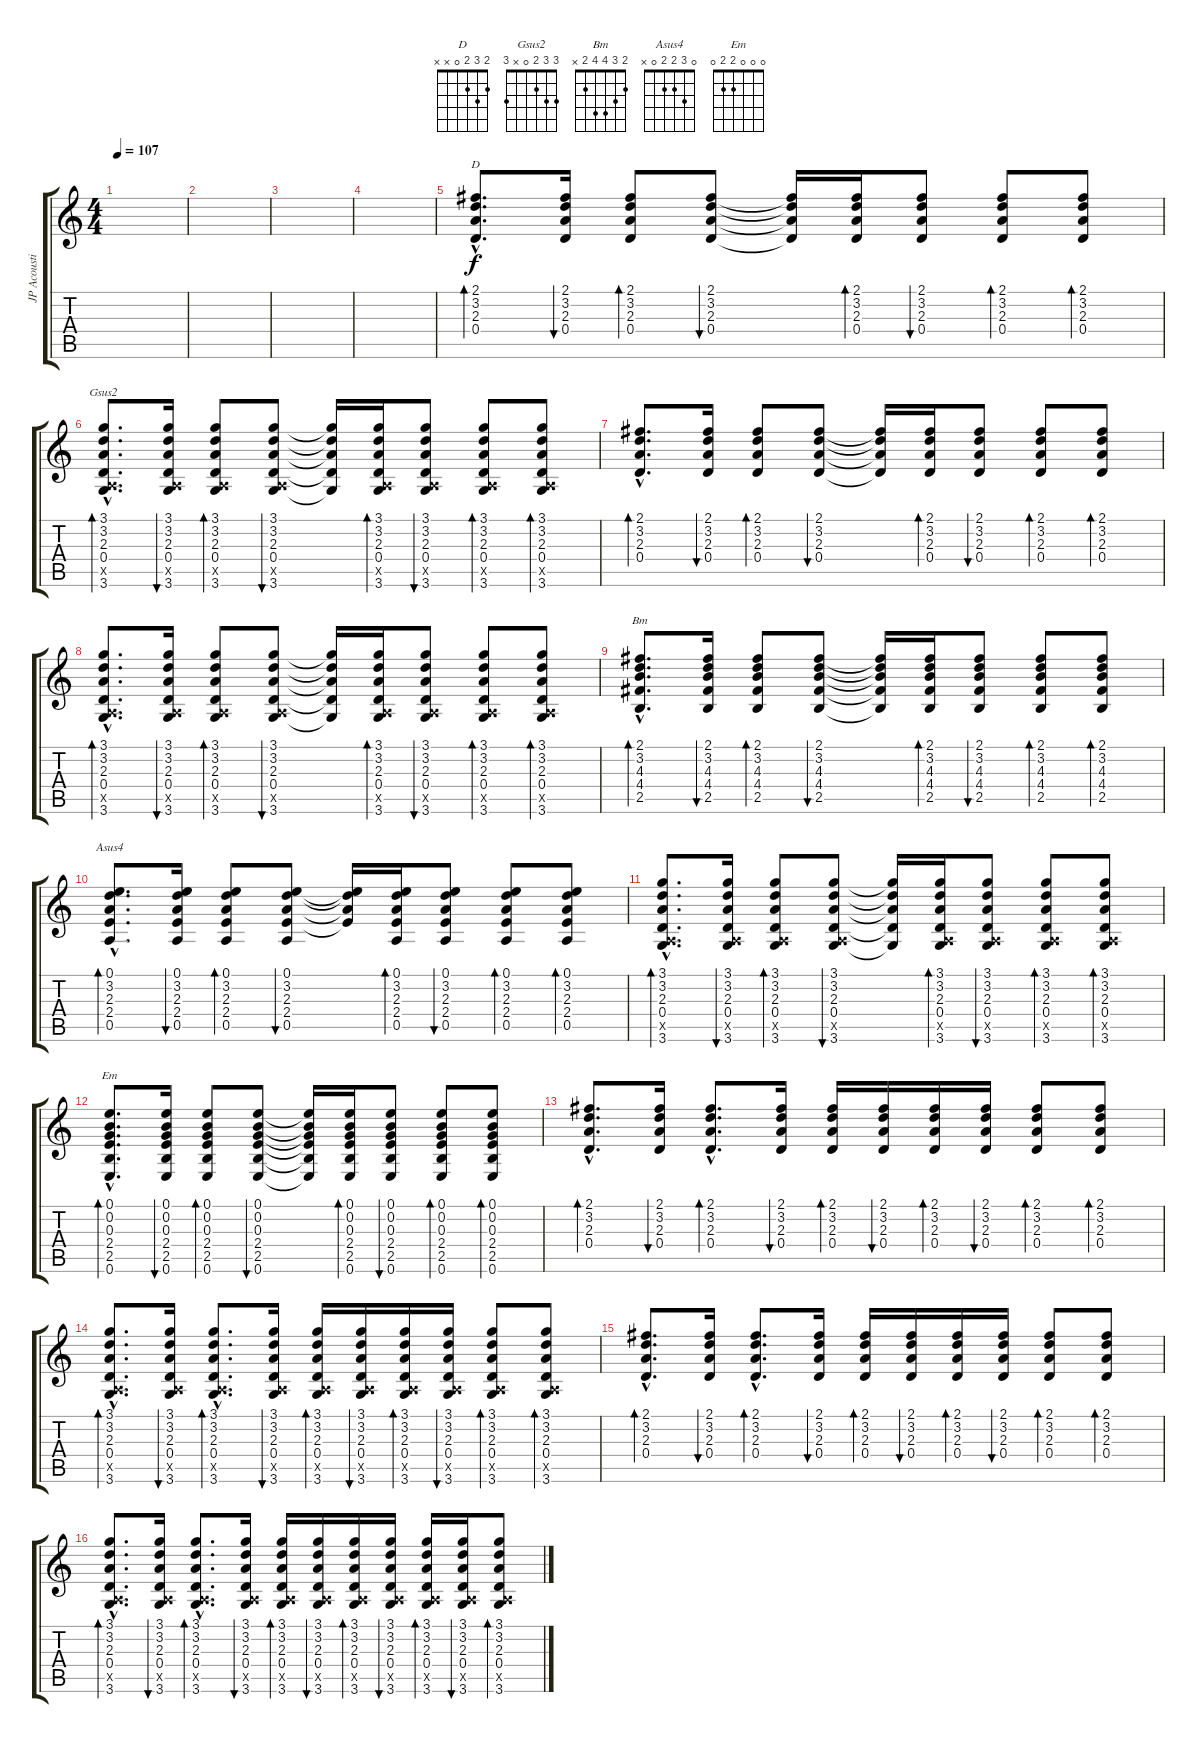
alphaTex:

\track ("JP Acoustic" "JP Acousti") {instrument acousticguitarsteel}
\staff {score tabs}
\tuning (E4 B3 G3 D3 A2 E2) {hide}
\chord ("D" 2 3 2 0 x x)
\chord ("Gsus2" 3 3 2 0 x 3)
\chord ("Bm" 2 3 4 4 2 x)
\chord ("Asus4" 0 3 2 2 0 x)
\chord ("Em" 0 0 0 2 2 0)
\ts (4 4)
\tempo 107
\clef g2
\ks c
|
|
|
|
(2.1{hac} 3.2{hac} 2.3{hac} 0.4{hac}).8{d bd 60 ch "D"} (2.1 3.2 2.3 0.4).16{bu 60} (2.1 3.2 2.3 0.4).8{bd 60} (2.1 3.2 2.3 0.4).8{bu 60} (2.1{t} 3.2{t} 2.3{t} 0.4{t}).16 (2.1 3.2 2.3 0.4).16{bd 60} (2.1 3.2 2.3 0.4).8{bu 60} (2.1 3.2 2.3 0.4).8{bd 60} (2.1 3.2 2.3 0.4).8{bd 60} |
(3.1{hac} 3.2{hac} 2.3{hac} 0.4{hac} 0.5{hac x} 3.6{hac}).8{d bd 60 ch "Gsus2"} (3.1 3.2 2.3 0.4 0.5{x} 3.6).16{bu 60} (3.1 3.2 2.3 0.4 0.5{x} 3.6).8{bd 60} (3.1 3.2 2.3 0.4 0.5{x} 3.6).8{bu 60} (3.1{t} 3.2{t} 2.3{t} 0.4{t} 3.6{t}).16 (3.1 3.2 2.3 0.4 0.5{x} 3.6).16{bd 60} (3.1 3.2 2.3 0.4 0.5{x} 3.6).8{bu 60} (3.1 3.2 2.3 0.4 0.5{x} 3.6).8{bd 60} (3.1 3.2 2.3 0.4 0.5{x} 3.6).8{bd 60} |
(2.1{hac} 3.2{hac} 2.3{hac} 0.4{hac}).8{d bd 60} (2.1 3.2 2.3 0.4).16{bu 60} (2.1 3.2 2.3 0.4).8{bd 60} (2.1 3.2 2.3 0.4).8{bu 60} (2.1{t} 3.2{t} 2.3{t} 0.4{t}).16 (2.1 3.2 2.3 0.4).16{bd 60} (2.1 3.2 2.3 0.4).8{bu 60} (2.1 3.2 2.3 0.4).8{bd 60} (2.1 3.2 2.3 0.4).8{bd 60} |
(3.1{hac} 3.2{hac} 2.3{hac} 0.4{hac} 0.5{hac x} 3.6{hac}).8{d bd 60} (3.1 3.2 2.3 0.4 0.5{x} 3.6).16{bu 60} (3.1 3.2 2.3 0.4 0.5{x} 3.6).8{bd 60} (3.1 3.2 2.3 0.4 0.5{x} 3.6).8{bu 60} (3.1{t} 3.2{t} 2.3{t} 0.4{t} 3.6{t}).16 (3.1 3.2 2.3 0.4 0.5{x} 3.6).16{bd 60} (3.1 3.2 2.3 0.4 0.5{x} 3.6).8{bu 60} (3.1 3.2 2.3 0.4 0.5{x} 3.6).8{bd 60} (3.1 3.2 2.3 0.4 0.5{x} 3.6).8{bd 60} |
(2.1{hac} 3.2{hac} 4.3{hac} 4.4{hac} 2.5{hac}).8{d bd 60 ch "Bm"} (2.1 3.2 4.3 4.4 2.5).16{bu 60} (2.1 3.2 4.3 4.4 2.5).8{bd 60} (2.1 3.2 4.3 4.4 2.5).8{bu 60} (2.1{t} 3.2{t} 4.3{t} 4.4{t} 2.5{t}).16 (2.1 3.2 4.3 4.4 2.5).16{bd 60} (2.1 3.2 4.3 4.4 2.5).8{bu 60} (2.1 3.2 4.3 4.4 2.5).8{bd 60} (2.1 3.2 4.3 4.4 2.5).8{bd 60} |
(0.1{hac} 3.2{hac} 2.3{hac} 2.4{hac} 0.5{hac}).8{d bd 60 ch "Asus4"} (0.1 3.2 2.3 2.4 0.5).16{bu 60} (0.1 3.2 2.3 2.4 0.5).8{bd 60} (0.1 3.2 2.3 2.4 0.5).8{bu 60} (0.1{t} 3.2{t} 2.3{t} 2.4{t}).16 (0.1 3.2 2.3 2.4 0.5).16{bd 60} (0.1 3.2 2.3 2.4 0.5).8{bu 60} (0.1 3.2 2.3 2.4 0.5).8{bd 60} (0.1 3.2 2.3 2.4 0.5).8{bd 60} |
(3.1{hac} 3.2{hac} 2.3{hac} 0.4{hac} 0.5{hac x} 3.6{hac}).8{d bd 60} (3.1 3.2 2.3 0.4 0.5{x} 3.6).16{bu 60} (3.1 3.2 2.3 0.4 0.5{x} 3.6).8{bd 60} (3.1 3.2 2.3 0.4 0.5{x} 3.6).8{bu 60} (3.1{t} 3.2{t} 2.3{t} 0.4{t} 3.6{t}).16 (3.1 3.2 2.3 0.4 0.5{x} 3.6).16{bd 60} (3.1 3.2 2.3 0.4 0.5{x} 3.6).8{bu 60} (3.1 3.2 2.3 0.4 0.5{x} 3.6).8{bd 60} (3.1 3.2 2.3 0.4 0.5{x} 3.6).8{bd 60} |
(0.1{hac} 0.2{hac} 0.3{hac} 2.4{hac} 2.5{hac} 0.6{hac}).8{d bd 60 ch "Em"} (0.1 0.2 0.3 2.4 2.5 0.6).16{bu 60} (0.1 0.2 0.3 2.4 2.5 0.6).8{bd 60} (0.1 0.2 0.3 2.4 2.5 0.6).8{bu 60} (0.1{t} 0.2{t} 0.3{t} 2.4{t} 2.5{t} 0.6{t}).16 (0.1 0.2 0.3 2.4 2.5 0.6).16{bd 60} (0.1 0.2 0.3 2.4 2.5 0.6).8{bu 60} (0.1 0.2 0.3 2.4 2.5 0.6).8{bd 60} (0.1 0.2 0.3 2.4 2.5 0.6).8{bd 60} |
(2.1{hac} 3.2{hac} 2.3{hac} 0.4{hac}).8{d bd 60} (2.1 3.2 2.3 0.4).16{bu 60} (2.1{hac} 3.2{hac} 2.3{hac} 0.4{hac}).8{d bd 60} (2.1 3.2 2.3 0.4).16{bu 60} (2.1 3.2 2.3 0.4).16{bd 60} (2.1 3.2 2.3 0.4).16{bu 60} (2.1 3.2 2.3 0.4).16{bd 60} (2.1 3.2 2.3 0.4).16{bu 60} (2.1 3.2 2.3 0.4).8{bd 60} (2.1 3.2 2.3 0.4).8{bd 60} |
(3.1{hac} 3.2{hac} 2.3{hac} 0.4{hac} 0.5{hac x} 3.6{hac}).8{d bd 60} (3.1 3.2 2.3 0.4 0.5{x} 3.6).16{bu 60} (3.1{hac} 3.2{hac} 2.3{hac} 0.4{hac} 0.5{hac x} 3.6{hac}).8{d bd 60} (3.1 3.2 2.3 0.4 0.5{x} 3.6).16{bu 60} (3.1 3.2 2.3 0.4 0.5{x} 3.6).16{bd 60} (3.1 3.2 2.3 0.4 0.5{x} 3.6).16{bu 60} (3.1 3.2 2.3 0.4 0.5{x} 3.6).16{bd 60} (3.1 3.2 2.3 0.4 0.5{x} 3.6).16{bu 60} (3.1 3.2 2.3 0.4 0.5{x} 3.6).8{bd 60} (3.1 3.2 2.3 0.4 0.5{x} 3.6).8{bd 60} |
(2.1{hac} 3.2{hac} 2.3{hac} 0.4{hac}).8{d bd 60} (2.1 3.2 2.3 0.4).16{bu 60} (2.1{hac} 3.2{hac} 2.3{hac} 0.4{hac}).8{d bd 60} (2.1 3.2 2.3 0.4).16{bu 60} (2.1 3.2 2.3 0.4).16{bd 60} (2.1 3.2 2.3 0.4).16{bu 60} (2.1 3.2 2.3 0.4).16{bd 60} (2.1 3.2 2.3 0.4).16{bu 60} (2.1 3.2 2.3 0.4).8{bd 60} (2.1 3.2 2.3 0.4).8{bd 60} |
(3.1{hac} 3.2{hac} 2.3{hac} 0.4{hac} 0.5{hac x} 3.6{hac}).8{d bd 60} (3.1 3.2 2.3 0.4 0.5{x} 3.6).16{bu 60} (3.1{hac} 3.2{hac} 2.3{hac} 0.4{hac} 0.5{hac x} 3.6{hac}).8{d bd 60} (3.1 3.2 2.3 0.4 0.5{x} 3.6).16{bu 60} (3.1 3.2 2.3 0.4 0.5{x} 3.6).16{bd 60} (3.1 3.2 2.3 0.4 0.5{x} 3.6).16{bu 60} (3.1 3.2 2.3 0.4 0.5{x} 3.6).16{bd 60} (3.1 3.2 2.3 0.4 0.5{x} 3.6).16{bu 60} (3.1 3.2 2.3 0.4 0.5{x} 3.6).16{bd 60} (3.1 3.2 2.3 0.4 0.5{x} 3.6).16{bu 60} (3.1 3.2 2.3 0.4 0.5{x} 3.6).8{bd 60}
